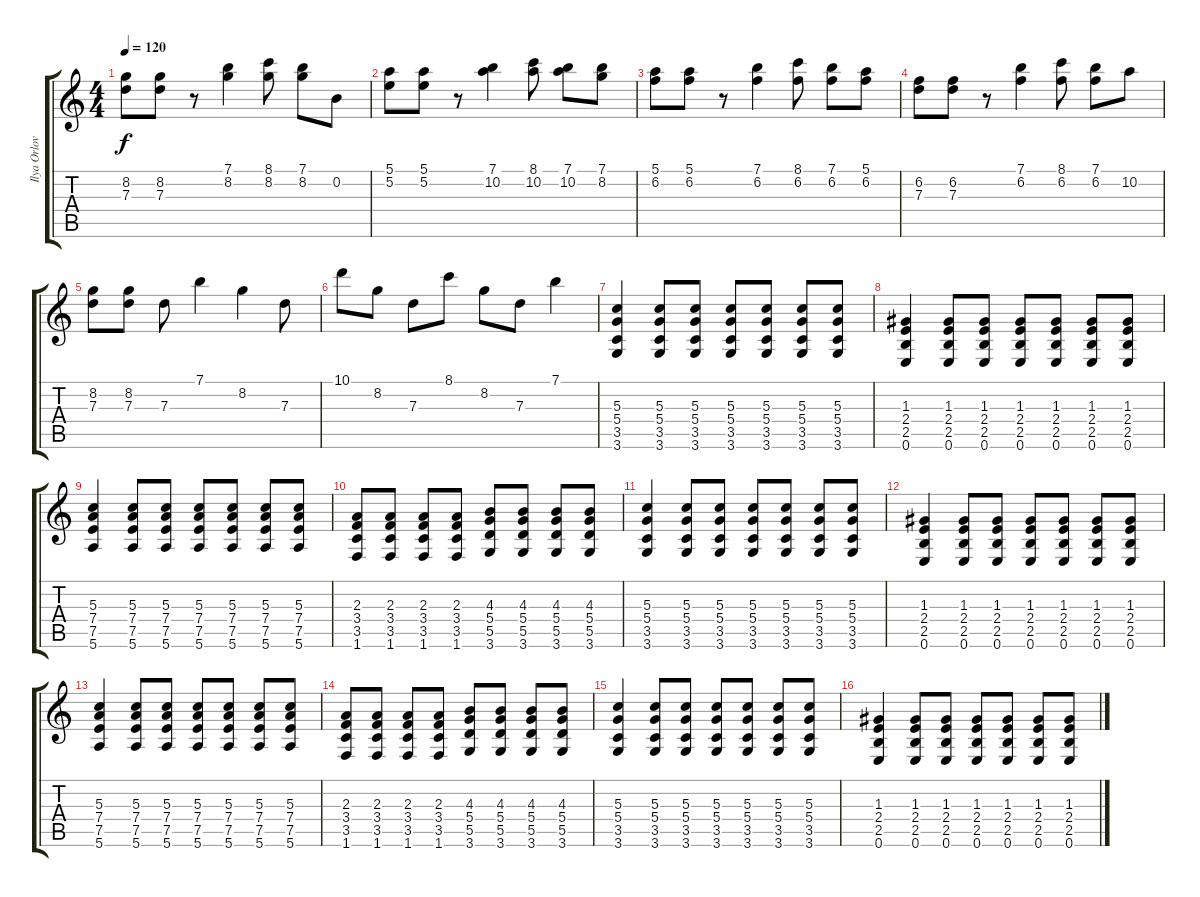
\track ("Ilya Orlov" "Ilya Orlov") {instrument distortionguitar}
\staff {score tabs}
\tuning (E4 B3 G3 D3 A2 E2) {hide}
\ts (4 4)
\tempo 120
\clef g2
\ks c
(8.2 7.3).8{dy f} (8.2 7.3).8 r.8 (7.1 8.2).4 (8.1 8.2).8 (7.1 8.2).8 0.2.8 |
(5.1 5.2).8 (5.1 5.2).8 r.8 (7.1 10.2).4 (8.1 10.2).8 (7.1 10.2).8 (7.1 8.2).8 |
(5.1 6.2).8 (5.1 6.2).8 r.8 (7.1 6.2).4 (8.1 6.2).8 (7.1 6.2).8 (5.1 6.2).8 |
(6.2 7.3).8 (6.2 7.3).8 r.8 (7.1 6.2).4 (8.1 6.2).8 (7.1 6.2).8 10.2.8 |
(8.2 7.3).8 (8.2 7.3).8 7.3.8 7.1.4 8.2.4 7.3.8 |
10.1.8 8.2.8 7.3.8 8.1.8 8.2.8 7.3.8 7.1.4 |
(5.3 5.4 3.5 3.6).4 (5.3 5.4 3.5 3.6).8 (5.3 5.4 3.5 3.6).8 (5.3 5.4 3.5 3.6).8 (5.3 5.4 3.5 3.6).8 (5.3 5.4 3.5 3.6).8 (5.3 5.4 3.5 3.6).8 |
(1.3 2.4 2.5 0.6).4 (1.3 2.4 2.5 0.6).8 (1.3 2.4 2.5 0.6).8 (1.3 2.4 2.5 0.6).8 (1.3 2.4 2.5 0.6).8 (1.3 2.4 2.5 0.6).8 (1.3 2.4 2.5 0.6).8 |
(5.3 7.4 7.5 5.6).4 (5.3 7.4 7.5 5.6).8 (5.3 7.4 7.5 5.6).8 (5.3 7.4 7.5 5.6).8 (5.3 7.4 7.5 5.6).8 (5.3 7.4 7.5 5.6).8 (5.3 7.4 7.5 5.6).8 |
(2.3 3.4 3.5 1.6).8 (2.3 3.4 3.5 1.6).8 (2.3 3.4 3.5 1.6).8 (2.3 3.4 3.5 1.6).8 (4.3 5.4 5.5 3.6).8 (4.3 5.4 5.5 3.6).8 (4.3 5.4 5.5 3.6).8 (4.3 5.4 5.5 3.6).8 |
(5.3 5.4 3.5 3.6).4 (5.3 5.4 3.5 3.6).8 (5.3 5.4 3.5 3.6).8 (5.3 5.4 3.5 3.6).8 (5.3 5.4 3.5 3.6).8 (5.3 5.4 3.5 3.6).8 (5.3 5.4 3.5 3.6).8 |
(1.3 2.4 2.5 0.6).4 (1.3 2.4 2.5 0.6).8 (1.3 2.4 2.5 0.6).8 (1.3 2.4 2.5 0.6).8 (1.3 2.4 2.5 0.6).8 (1.3 2.4 2.5 0.6).8 (1.3 2.4 2.5 0.6).8 |
(5.3 7.4 7.5 5.6).4 (5.3 7.4 7.5 5.6).8 (5.3 7.4 7.5 5.6).8 (5.3 7.4 7.5 5.6).8 (5.3 7.4 7.5 5.6).8 (5.3 7.4 7.5 5.6).8 (5.3 7.4 7.5 5.6).8 |
(2.3 3.4 3.5 1.6).8 (2.3 3.4 3.5 1.6).8 (2.3 3.4 3.5 1.6).8 (2.3 3.4 3.5 1.6).8 (4.3 5.4 5.5 3.6).8 (4.3 5.4 5.5 3.6).8 (4.3 5.4 5.5 3.6).8 (4.3 5.4 5.5 3.6).8 |
(5.3 5.4 3.5 3.6).4 (5.3 5.4 3.5 3.6).8 (5.3 5.4 3.5 3.6).8 (5.3 5.4 3.5 3.6).8 (5.3 5.4 3.5 3.6).8 (5.3 5.4 3.5 3.6).8 (5.3 5.4 3.5 3.6).8 |
(1.3 2.4 2.5 0.6).4 (1.3 2.4 2.5 0.6).8 (1.3 2.4 2.5 0.6).8 (1.3 2.4 2.5 0.6).8 (1.3 2.4 2.5 0.6).8 (1.3 2.4 2.5 0.6).8 (1.3 2.4 2.5 0.6).8
